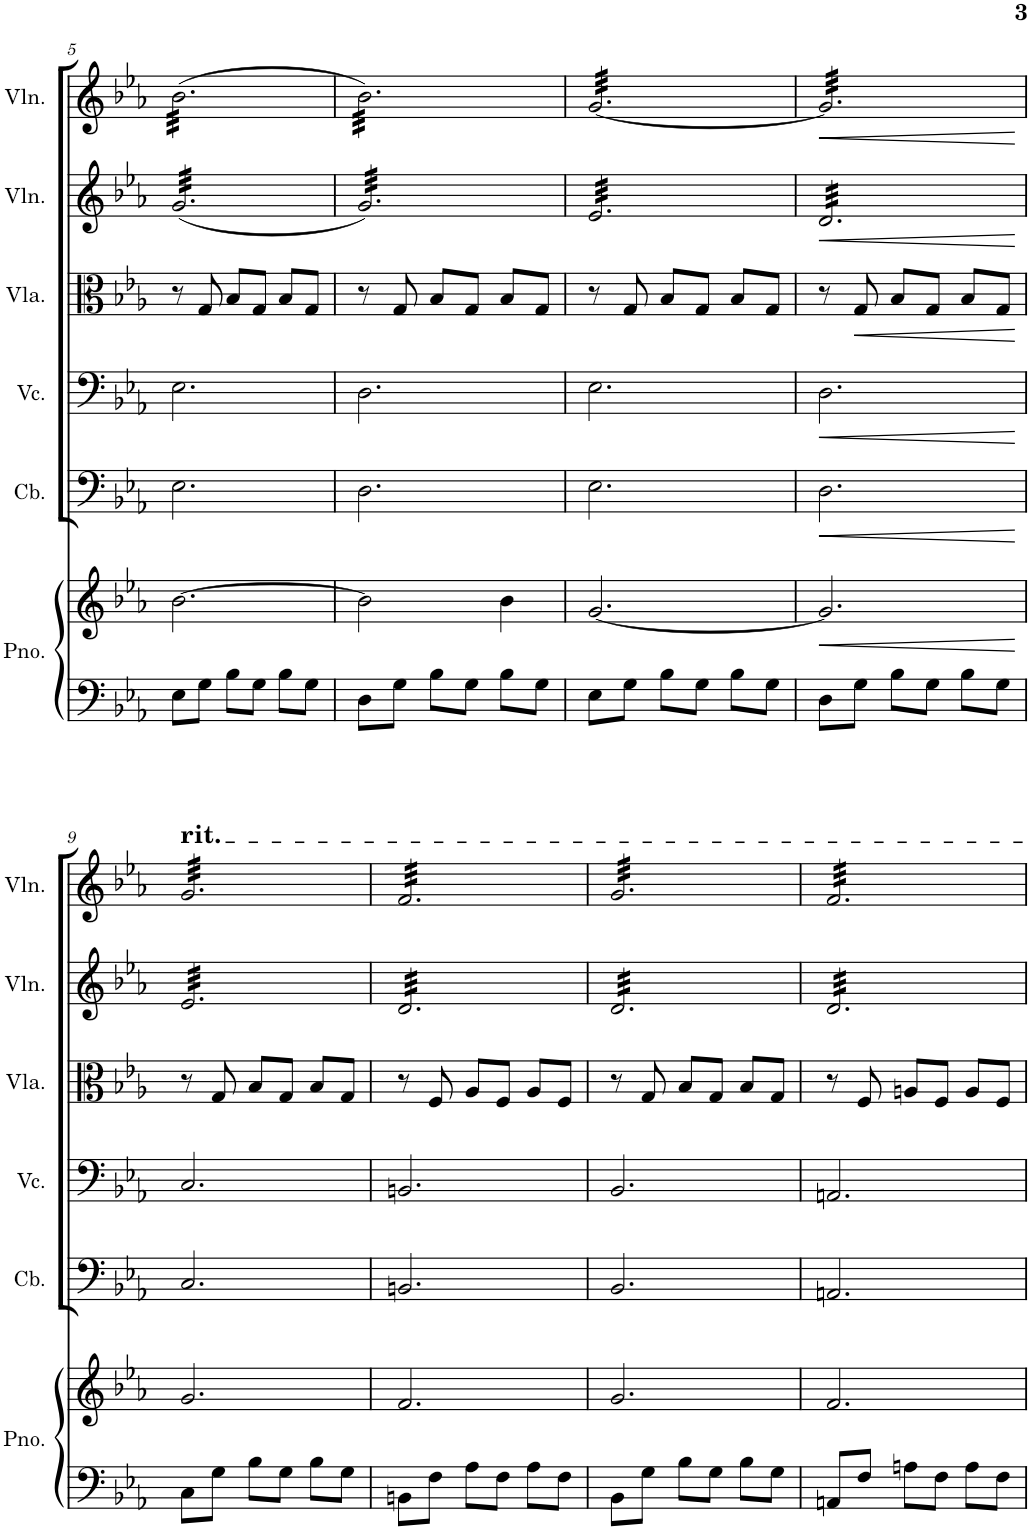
**kern	**kern	**dynam	**kern	**dynam	**kern	**dynam	**kern	**dynam	**kern	**dynam	**kern	**dynam	**kern	**kern	**kern	**kern
*part10	*part10	*part10	*part9	*part9	*part8	*part8	*part7	*part7	*part6	*part6	*part5	*part5	*part4	*part3	*part2	*part1
*staff11	*staff10	*staff10/11	*staff9	*staff9	*staff8	*staff8	*staff7	*staff7	*staff6	*staff6	*staff5	*staff5	*staff4	*staff3	*staff2	*staff1
*I"Piano	*	*	*I"Contrabbasso	*	*I"Violoncello	*	*I"Viola	*	*I"Violino II	*	*I"Violino I	*	*I"Fagotto	*I"Clarinetto	*I"Oboe	*I"Flauto
*I'Pno.	*	*	*I'Cb.	*	*I'Vc.	*	*I'Vla.	*	*I'Vln.	*	*I'Vln.	*	*	*	*I'Ob.	*I'Fl.
!!LO:PB:g=z
*clefF4	*clefG2	*	*clefF4	*	*clefF4	*	*clefC3	*	*clefG2	*	*clefG2	*	*clefF4	*clefG2	*clefG2	*clefG2
*	*	*	*Trd7c12	*	*	*	*	*	*	*	*	*	*	*Trd1c2	*	*
*k[b-e-a-]	*k[b-e-a-]	*	*k[b-e-a-]	*	*k[b-e-a-]	*	*k[b-e-a-]	*	*k[b-e-a-]	*	*k[b-e-a-]	*	*k[b-e-a-]	*k[b-]	*k[b-e-a-]	*k[b-e-a-]
*M3/4	*M3/4	*	*M3/4	*	*M3/4	*	*M3/4	*	*M3/4	*	*M3/4	*	*M3/4	*M3/4	*M3/4	*M3/4
=5	=5	=5	=5	=5	=5	=5	=5	=5	=5	=5	=5	=5	=5	=5	=5	=5
*	*	*	*	*	*	*	*	*	*tremolo	*	*	*	*	*	*	*
*	*	*	*	*	*	*	*	*	*	*	*tremolo	*	*	*	*	*
8E-\L	[2.b-\	.	2.E-\	.	2.E-\	.	8r	.	(<32g/LLL	.	(>32b-\LLL	.	2.r	2.r	2.r	2.r
.	.	.	.	.	.	.	.	.	(<32g/	.	(>32b-\	.	.	.	.	.
.	.	.	.	.	.	.	.	.	(<32g/	.	(>32b-\	.	.	.	.	.
.	.	.	.	.	.	.	.	.	(<32g/	.	(>32b-\	.	.	.	.	.
8G\J	.	.	.	.	.	.	8G/	.	(<32g/	.	(>32b-\	.	.	.	.	.
.	.	.	.	.	.	.	.	.	(<32g/	.	(>32b-\	.	.	.	.	.
.	.	.	.	.	.	.	.	.	(<32g/	.	(>32b-\	.	.	.	.	.
.	.	.	.	.	.	.	.	.	(<32g/	.	(>32b-\	.	.	.	.	.
8B-\L	.	.	.	.	.	.	8B-/L	.	(<32g/	.	(>32b-\	.	.	.	.	.
.	.	.	.	.	.	.	.	.	(<32g/	.	(>32b-\	.	.	.	.	.
.	.	.	.	.	.	.	.	.	(<32g/	.	(>32b-\	.	.	.	.	.
.	.	.	.	.	.	.	.	.	(<32g/	.	(>32b-\	.	.	.	.	.
8G\J	.	.	.	.	.	.	8G/J	.	(<32g/	.	(>32b-\	.	.	.	.	.
.	.	.	.	.	.	.	.	.	(<32g/	.	(>32b-\	.	.	.	.	.
.	.	.	.	.	.	.	.	.	(<32g/	.	(>32b-\	.	.	.	.	.
.	.	.	.	.	.	.	.	.	(<32g/	.	(>32b-\	.	.	.	.	.
8B-\L	.	.	.	.	.	.	8B-/L	.	(<32g/	.	(>32b-\	.	.	.	.	.
.	.	.	.	.	.	.	.	.	(<32g/	.	(>32b-\	.	.	.	.	.
.	.	.	.	.	.	.	.	.	(<32g/	.	(>32b-\	.	.	.	.	.
.	.	.	.	.	.	.	.	.	(<32g/	.	(>32b-\	.	.	.	.	.
8G\J	.	.	.	.	.	.	8G/J	.	(<32g/	.	(>32b-\	.	.	.	.	.
.	.	.	.	.	.	.	.	.	(<32g/	.	(>32b-\	.	.	.	.	.
.	.	.	.	.	.	.	.	.	(<32g/	.	(>32b-\	.	.	.	.	.
.	.	.	.	.	.	.	.	.	32g/JJJ	.	32b-\JJJ	.	.	.	.	.
=6	=6	=6	=6	=6	=6	=6	=6	=6	=6	=6	=6	=6	=6	=6	=6	=6
8D\L	2b-\]	.	2.D\	.	2.D\	.	8r	.	32g/)LLL	.	32b-\)LLL	.	2.r	2.r	2.r	2.r
.	.	.	.	.	.	.	.	.	32g/)	.	32b-\)	.	.	.	.	.
.	.	.	.	.	.	.	.	.	32g/)	.	32b-\)	.	.	.	.	.
.	.	.	.	.	.	.	.	.	32g/)	.	32b-\)	.	.	.	.	.
8G\J	.	.	.	.	.	.	8G/	.	32g/)	.	32b-\)	.	.	.	.	.
.	.	.	.	.	.	.	.	.	32g/)	.	32b-\)	.	.	.	.	.
.	.	.	.	.	.	.	.	.	32g/)	.	32b-\)	.	.	.	.	.
.	.	.	.	.	.	.	.	.	32g/)	.	32b-\)	.	.	.	.	.
8B-\L	.	.	.	.	.	.	8B-/L	.	32g/)	.	32b-\)	.	.	.	.	.
.	.	.	.	.	.	.	.	.	32g/)	.	32b-\)	.	.	.	.	.
.	.	.	.	.	.	.	.	.	32g/)	.	32b-\)	.	.	.	.	.
.	.	.	.	.	.	.	.	.	32g/)	.	32b-\)	.	.	.	.	.
8G\J	.	.	.	.	.	.	8G/J	.	32g/)	.	32b-\)	.	.	.	.	.
.	.	.	.	.	.	.	.	.	32g/)	.	32b-\)	.	.	.	.	.
.	.	.	.	.	.	.	.	.	32g/)	.	32b-\)	.	.	.	.	.
.	.	.	.	.	.	.	.	.	32g/)	.	32b-\)	.	.	.	.	.
8B-\L	4b-\	.	.	.	.	.	8B-/L	.	32g/)	.	32b-\)	.	.	.	.	.
.	.	.	.	.	.	.	.	.	32g/)	.	32b-\)	.	.	.	.	.
.	.	.	.	.	.	.	.	.	32g/)	.	32b-\)	.	.	.	.	.
.	.	.	.	.	.	.	.	.	32g/)	.	32b-\)	.	.	.	.	.
8G\J	.	.	.	.	.	.	8G/J	.	32g/)	.	32b-\)	.	.	.	.	.
.	.	.	.	.	.	.	.	.	32g/)	.	32b-\)	.	.	.	.	.
.	.	.	.	.	.	.	.	.	32g/)	.	32b-\)	.	.	.	.	.
.	.	.	.	.	.	.	.	.	32g/)JJJ	.	32b-\)JJJ	.	.	.	.	.
=7	=7	=7	=7	=7	=7	=7	=7	=7	=7	=7	=7	=7	=7	=7	=7	=7
8E-\L	[2.g/	.	2.E-\	.	2.E-\	.	8r	.	32e-/LLL	.	[32g/LLL	.	2.r	2.r	2.r	2.r
.	.	.	.	.	.	.	.	.	32e-/	.	32g/	.	.	.	.	.
.	.	.	.	.	.	.	.	.	32e-/	.	32g/	.	.	.	.	.
.	.	.	.	.	.	.	.	.	32e-/	.	32g/	.	.	.	.	.
8G\J	.	.	.	.	.	.	8G/	.	32e-/	.	32g/	.	.	.	.	.
.	.	.	.	.	.	.	.	.	32e-/	.	32g/	.	.	.	.	.
.	.	.	.	.	.	.	.	.	32e-/	.	32g/	.	.	.	.	.
.	.	.	.	.	.	.	.	.	32e-/	.	32g/	.	.	.	.	.
8B-\L	.	.	.	.	.	.	8B-/L	.	32e-/	.	32g/	.	.	.	.	.
.	.	.	.	.	.	.	.	.	32e-/	.	32g/	.	.	.	.	.
.	.	.	.	.	.	.	.	.	32e-/	.	32g/	.	.	.	.	.
.	.	.	.	.	.	.	.	.	32e-/	.	32g/	.	.	.	.	.
8G\J	.	.	.	.	.	.	8G/J	.	32e-/	.	32g/	.	.	.	.	.
.	.	.	.	.	.	.	.	.	32e-/	.	32g/	.	.	.	.	.
.	.	.	.	.	.	.	.	.	32e-/	.	32g/	.	.	.	.	.
.	.	.	.	.	.	.	.	.	32e-/	.	32g/	.	.	.	.	.
8B-\L	.	.	.	.	.	.	8B-/L	.	32e-/	.	32g/	.	.	.	.	.
.	.	.	.	.	.	.	.	.	32e-/	.	32g/	.	.	.	.	.
.	.	.	.	.	.	.	.	.	32e-/	.	32g/	.	.	.	.	.
.	.	.	.	.	.	.	.	.	32e-/	.	32g/	.	.	.	.	.
8G\J	.	.	.	.	.	.	8G/J	.	32e-/	.	32g/	.	.	.	.	.
.	.	.	.	.	.	.	.	.	32e-/	.	32g/	.	.	.	.	.
.	.	.	.	.	.	.	.	.	32e-/	.	32g/	.	.	.	.	.
.	.	.	.	.	.	.	.	.	32e-/JJJ	.	32g/JJJ	.	.	.	.	.
=8	=8	=8	=8	=8	=8	=8	=8	=8	=8	=8	=8	=8	=8	=8	=8	=8
!	!	!LO:HP:b	!	!LO:HP:b	!	!LO:HP:b	!	!	!	!LO:HP:b	!	!LO:HP:b	!	!	!	!
8D\L	2.g/]	<	2.D\	<	2.D\	<	8r	.	32d/LLL	<	32g/]LLL	<	2.r	2.r	2.r	2.r
.	.	.	.	.	.	.	.	.	32d/	.	32g/	.	.	.	.	.
.	.	.	.	.	.	.	.	.	32d/	.	32g/	.	.	.	.	.
.	.	.	.	.	.	.	.	.	32d/	.	32g/	.	.	.	.	.
!	!	!	!	!	!	!	!	!LO:HP:b	!	!	!	!	!	!	!	!
8G\J	.	.	.	.	.	.	8G/	<	32d/	.	32g/	.	.	.	.	.
.	.	.	.	.	.	.	.	.	32d/	.	32g/	.	.	.	.	.
.	.	.	.	.	.	.	.	.	32d/	.	32g/	.	.	.	.	.
.	.	.	.	.	.	.	.	.	32d/	.	32g/	.	.	.	.	.
8B-\L	.	.	.	.	.	.	8B-/L	.	32d/	.	32g/	.	.	.	.	.
.	.	.	.	.	.	.	.	.	32d/	.	32g/	.	.	.	.	.
.	.	.	.	.	.	.	.	.	32d/	.	32g/	.	.	.	.	.
.	.	.	.	.	.	.	.	.	32d/	.	32g/	.	.	.	.	.
8G\J	.	.	.	.	.	.	8G/J	.	32d/	.	32g/	.	.	.	.	.
.	.	.	.	.	.	.	.	.	32d/	.	32g/	.	.	.	.	.
.	.	.	.	.	.	.	.	.	32d/	.	32g/	.	.	.	.	.
.	.	.	.	.	.	.	.	.	32d/	.	32g/	.	.	.	.	.
8B-\L	.	.	.	.	.	.	8B-/L	.	32d/	.	32g/	.	.	.	.	.
.	.	.	.	.	.	.	.	.	32d/	.	32g/	.	.	.	.	.
.	.	.	.	.	.	.	.	.	32d/	.	32g/	.	.	.	.	.
.	.	.	.	.	.	.	.	.	32d/	.	32g/	.	.	.	.	.
8G\J	.	.	.	.	.	.	8G/J	.	32d/	.	32g/	.	.	.	.	.
.	.	.	.	.	.	.	.	.	32d/	.	32g/	.	.	.	.	.
.	.	.	.	.	.	.	.	.	32d/	.	32g/	.	.	.	.	.
.	.	.	.	.	.	.	.	.	32d/JJJ	.	32g/JJJ	.	.	.	.	.
.	.	[	.	[	.	[	.	[	.	[	.	[	.	.	.	.
!!LO:LB:g=z
=9	=9	=9	=9	=9	=9	=9	=9	=9	=9	=9	=9	=9	=9	=9	=9	=9
!	!	!	!	!	!	!	!	!	!	!	!	!	!	!	!	!LO:TX:a:t=rit.
8C\L	2.g/	.	2.C/	.	2.C/	.	8r	.	32e-/LLL	.	32g/LLL	.	2.r	2.r	2.r	2.r
.	.	.	.	.	.	.	.	.	32e-/	.	32g/	.	.	.	.	.
.	.	.	.	.	.	.	.	.	32e-/	.	32g/	.	.	.	.	.
.	.	.	.	.	.	.	.	.	32e-/	.	32g/	.	.	.	.	.
8G\J	.	.	.	.	.	.	8G/	.	32e-/	.	32g/	.	.	.	.	.
.	.	.	.	.	.	.	.	.	32e-/	.	32g/	.	.	.	.	.
.	.	.	.	.	.	.	.	.	32e-/	.	32g/	.	.	.	.	.
.	.	.	.	.	.	.	.	.	32e-/	.	32g/	.	.	.	.	.
8B-\L	.	.	.	.	.	.	8B-/L	.	32e-/	.	32g/	.	.	.	.	.
.	.	.	.	.	.	.	.	.	32e-/	.	32g/	.	.	.	.	.
.	.	.	.	.	.	.	.	.	32e-/	.	32g/	.	.	.	.	.
.	.	.	.	.	.	.	.	.	32e-/	.	32g/	.	.	.	.	.
8G\J	.	.	.	.	.	.	8G/J	.	32e-/	.	32g/	.	.	.	.	.
.	.	.	.	.	.	.	.	.	32e-/	.	32g/	.	.	.	.	.
.	.	.	.	.	.	.	.	.	32e-/	.	32g/	.	.	.	.	.
.	.	.	.	.	.	.	.	.	32e-/	.	32g/	.	.	.	.	.
8B-\L	.	.	.	.	.	.	8B-/L	.	32e-/	.	32g/	.	.	.	.	.
.	.	.	.	.	.	.	.	.	32e-/	.	32g/	.	.	.	.	.
.	.	.	.	.	.	.	.	.	32e-/	.	32g/	.	.	.	.	.
.	.	.	.	.	.	.	.	.	32e-/	.	32g/	.	.	.	.	.
8G\J	.	.	.	.	.	.	8G/J	.	32e-/	.	32g/	.	.	.	.	.
.	.	.	.	.	.	.	.	.	32e-/	.	32g/	.	.	.	.	.
.	.	.	.	.	.	.	.	.	32e-/	.	32g/	.	.	.	.	.
.	.	.	.	.	.	.	.	.	32e-/JJJ	.	32g/JJJ	.	.	.	.	.
=10	=10	=10	=10	=10	=10	=10	=10	=10	=10	=10	=10	=10	=10	=10	=10	=10
8BBn\L	2.f/	.	2.BBn/	.	2.BBn/	.	8r	.	32d/LLL	.	32f/LLL	.	2.r	2.r	2.r	2.r
.	.	.	.	.	.	.	.	.	32d/	.	32f/	.	.	.	.	.
.	.	.	.	.	.	.	.	.	32d/	.	32f/	.	.	.	.	.
.	.	.	.	.	.	.	.	.	32d/	.	32f/	.	.	.	.	.
8F\J	.	.	.	.	.	.	8F/	.	32d/	.	32f/	.	.	.	.	.
.	.	.	.	.	.	.	.	.	32d/	.	32f/	.	.	.	.	.
.	.	.	.	.	.	.	.	.	32d/	.	32f/	.	.	.	.	.
.	.	.	.	.	.	.	.	.	32d/	.	32f/	.	.	.	.	.
8A-\L	.	.	.	.	.	.	8A-/L	.	32d/	.	32f/	.	.	.	.	.
.	.	.	.	.	.	.	.	.	32d/	.	32f/	.	.	.	.	.
.	.	.	.	.	.	.	.	.	32d/	.	32f/	.	.	.	.	.
.	.	.	.	.	.	.	.	.	32d/	.	32f/	.	.	.	.	.
8F\J	.	.	.	.	.	.	8F/J	.	32d/	.	32f/	.	.	.	.	.
.	.	.	.	.	.	.	.	.	32d/	.	32f/	.	.	.	.	.
.	.	.	.	.	.	.	.	.	32d/	.	32f/	.	.	.	.	.
.	.	.	.	.	.	.	.	.	32d/	.	32f/	.	.	.	.	.
8A-\L	.	.	.	.	.	.	8A-/L	.	32d/	.	32f/	.	.	.	.	.
.	.	.	.	.	.	.	.	.	32d/	.	32f/	.	.	.	.	.
.	.	.	.	.	.	.	.	.	32d/	.	32f/	.	.	.	.	.
.	.	.	.	.	.	.	.	.	32d/	.	32f/	.	.	.	.	.
8F\J	.	.	.	.	.	.	8F/J	.	32d/	.	32f/	.	.	.	.	.
.	.	.	.	.	.	.	.	.	32d/	.	32f/	.	.	.	.	.
.	.	.	.	.	.	.	.	.	32d/	.	32f/	.	.	.	.	.
.	.	.	.	.	.	.	.	.	32d/JJJ	.	32f/JJJ	.	.	.	.	.
=11	=11	=11	=11	=11	=11	=11	=11	=11	=11	=11	=11	=11	=11	=11	=11	=11
8BB-\L	2.g/	.	2.BB-/	.	2.BB-/	.	8r	.	32d/LLL	.	32g/LLL	.	2.r	2.r	2.r	2.r
.	.	.	.	.	.	.	.	.	32d/	.	32g/	.	.	.	.	.
.	.	.	.	.	.	.	.	.	32d/	.	32g/	.	.	.	.	.
.	.	.	.	.	.	.	.	.	32d/	.	32g/	.	.	.	.	.
8G\J	.	.	.	.	.	.	8G/	.	32d/	.	32g/	.	.	.	.	.
.	.	.	.	.	.	.	.	.	32d/	.	32g/	.	.	.	.	.
.	.	.	.	.	.	.	.	.	32d/	.	32g/	.	.	.	.	.
.	.	.	.	.	.	.	.	.	32d/	.	32g/	.	.	.	.	.
8B-\L	.	.	.	.	.	.	8B-/L	.	32d/	.	32g/	.	.	.	.	.
.	.	.	.	.	.	.	.	.	32d/	.	32g/	.	.	.	.	.
.	.	.	.	.	.	.	.	.	32d/	.	32g/	.	.	.	.	.
.	.	.	.	.	.	.	.	.	32d/	.	32g/	.	.	.	.	.
8G\J	.	.	.	.	.	.	8G/J	.	32d/	.	32g/	.	.	.	.	.
.	.	.	.	.	.	.	.	.	32d/	.	32g/	.	.	.	.	.
.	.	.	.	.	.	.	.	.	32d/	.	32g/	.	.	.	.	.
.	.	.	.	.	.	.	.	.	32d/	.	32g/	.	.	.	.	.
8B-\L	.	.	.	.	.	.	8B-/L	.	32d/	.	32g/	.	.	.	.	.
.	.	.	.	.	.	.	.	.	32d/	.	32g/	.	.	.	.	.
.	.	.	.	.	.	.	.	.	32d/	.	32g/	.	.	.	.	.
.	.	.	.	.	.	.	.	.	32d/	.	32g/	.	.	.	.	.
8G\J	.	.	.	.	.	.	8G/J	.	32d/	.	32g/	.	.	.	.	.
.	.	.	.	.	.	.	.	.	32d/	.	32g/	.	.	.	.	.
.	.	.	.	.	.	.	.	.	32d/	.	32g/	.	.	.	.	.
.	.	.	.	.	.	.	.	.	32d/JJJ	.	32g/JJJ	.	.	.	.	.
=12	=12	=12	=12	=12	=12	=12	=12	=12	=12	=12	=12	=12	=12	=12	=12	=12
8AAn/L	2.f/	.	2.AAn/	.	2.AAn/	.	8r	.	32d/LLL	.	32f/LLL	.	2.r	2.r	2.r	2.r
.	.	.	.	.	.	.	.	.	32d/	.	32f/	.	.	.	.	.
.	.	.	.	.	.	.	.	.	32d/	.	32f/	.	.	.	.	.
.	.	.	.	.	.	.	.	.	32d/	.	32f/	.	.	.	.	.
8F/J	.	.	.	.	.	.	8F/	.	32d/	.	32f/	.	.	.	.	.
.	.	.	.	.	.	.	.	.	32d/	.	32f/	.	.	.	.	.
.	.	.	.	.	.	.	.	.	32d/	.	32f/	.	.	.	.	.
.	.	.	.	.	.	.	.	.	32d/	.	32f/	.	.	.	.	.
8An\L	.	.	.	.	.	.	8An/L	.	32d/	.	32f/	.	.	.	.	.
.	.	.	.	.	.	.	.	.	32d/	.	32f/	.	.	.	.	.
.	.	.	.	.	.	.	.	.	32d/	.	32f/	.	.	.	.	.
.	.	.	.	.	.	.	.	.	32d/	.	32f/	.	.	.	.	.
8F\J	.	.	.	.	.	.	8F/J	.	32d/	.	32f/	.	.	.	.	.
.	.	.	.	.	.	.	.	.	32d/	.	32f/	.	.	.	.	.
.	.	.	.	.	.	.	.	.	32d/	.	32f/	.	.	.	.	.
.	.	.	.	.	.	.	.	.	32d/	.	32f/	.	.	.	.	.
8A\L	.	.	.	.	.	.	8A/L	.	32d/	.	32f/	.	.	.	.	.
.	.	.	.	.	.	.	.	.	32d/	.	32f/	.	.	.	.	.
.	.	.	.	.	.	.	.	.	32d/	.	32f/	.	.	.	.	.
.	.	.	.	.	.	.	.	.	32d/	.	32f/	.	.	.	.	.
8F\J	.	.	.	.	.	.	8F/J	.	32d/	.	32f/	.	.	.	.	.
.	.	.	.	.	.	.	.	.	32d/	.	32f/	.	.	.	.	.
.	.	.	.	.	.	.	.	.	32d/	.	32f/	.	.	.	.	.
.	.	.	.	.	.	.	.	.	32d/JJJ	.	32f/JJJ	.	.	.	.	.
*	*	*	*	*	*	*	*	*	*	*	*Xtremolo	*	*	*	*	*
*	*	*	*	*	*	*	*	*	*Xtremolo	*	*	*	*	*	*	*
=	=	=	=	=	=	=	=	=	=	=	=	=	=	=	=	=
*-	*-	*-	*-	*-	*-	*-	*-	*-	*-	*-	*-	*-	*-	*-	*-	*-
